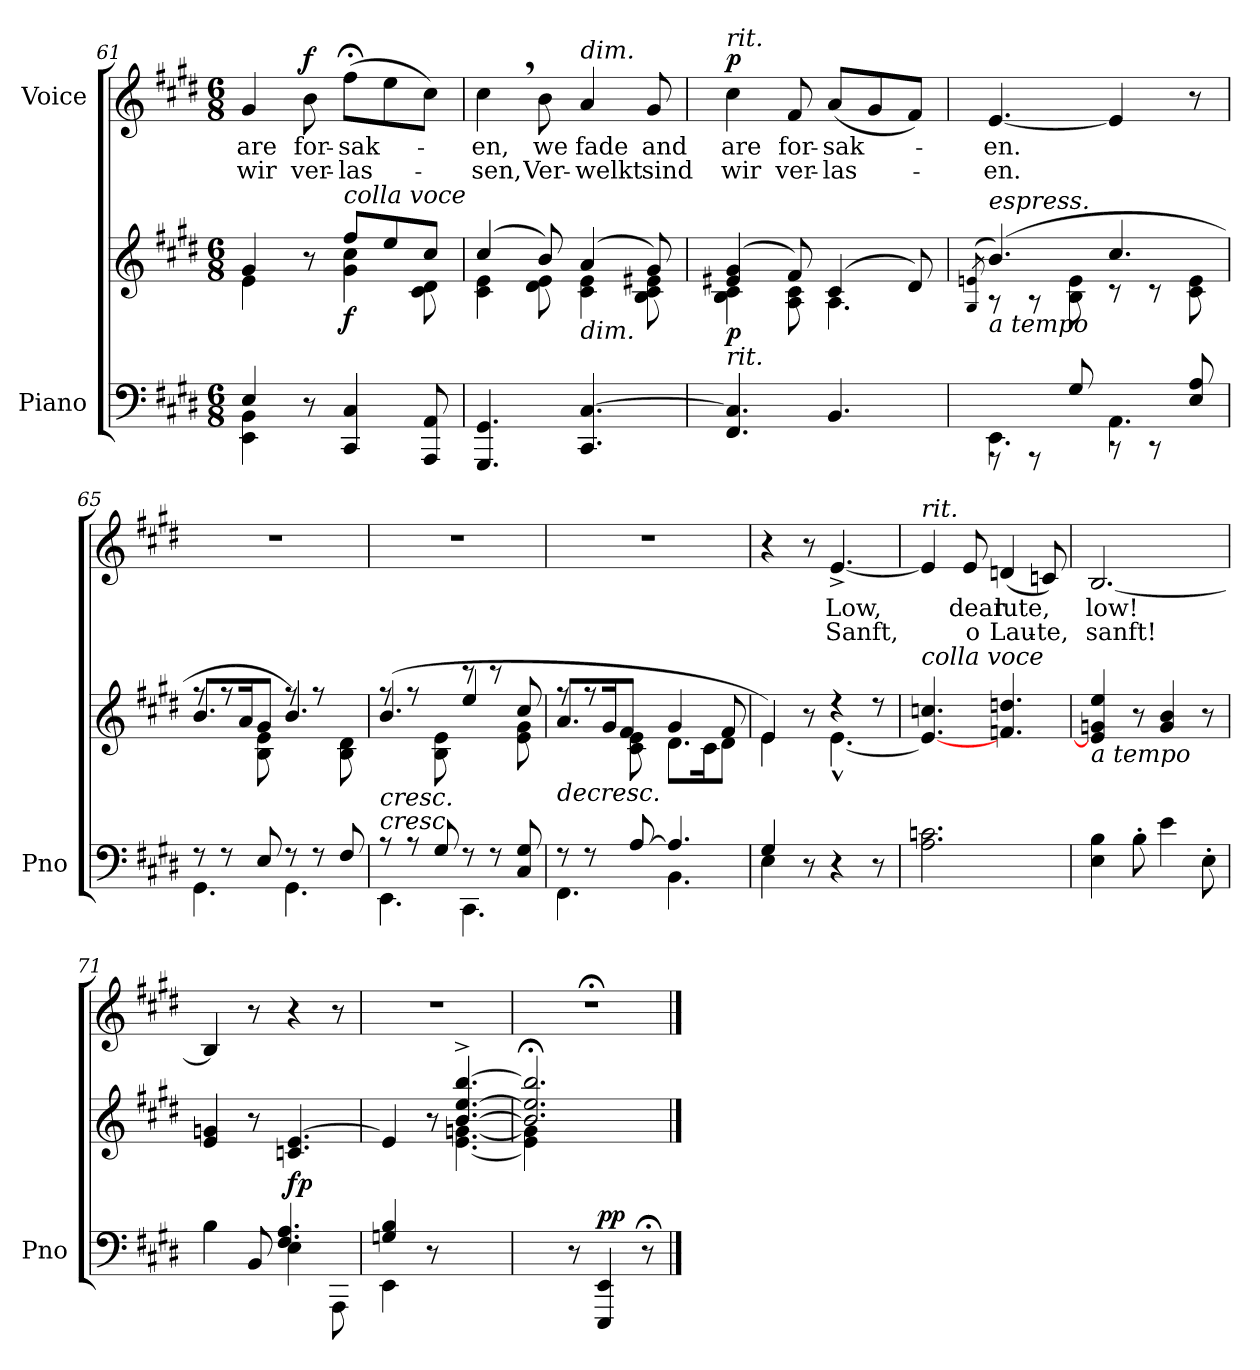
**kern	**kern	**dynam	**kern	**text	**text	**dynam
*part2	*part2	*part2	*part1	*part1	*part1	*part1
*staff3	*staff2	*staff2/3	*staff1	*staff1	*staff1	*staff1
*I"Piano	*	*	*I"Voice	*	*	*
*I'Pno	*	*	*	*	*	*
*clefF4	*clefG2	*	*clefG2	*	*	*
*k[f#c#g#d#]	*k[f#c#g#d#]	*	*k[f#c#g#d#]	*	*	*
*M6/8	*M6/8	*	*M6/8	*	*	*
=61	=61	=61	=61	=61	=61	=61
*^	*^	*	*	*	*	*
4E/	4EE\ 4BB\	4g#/	4e\	.	4g#/	are	wir	.
!	!	!	!	!	!	!	!	!LO:DY:a
8r	8ryy	8r	8ryy	.	8b\	for-	ver-	f
!	!	!LO:TX:i:t=colla voce	!	!	!	!	!	!
!	!	!	!	!LO:DY:b	!	!	!	!
4CC#/ 4C#/	4.ryy	8ff#/L	4g#\ 4cc#\	f	(8ff#;<\L	-sak-	-las-	.
.	.	8ee/	.	.	8ee\	.	.	.
8AAA/ 8AA/	.	8cc#/J	8c#\ 8d#\	.	8cc#\J)	.	.	.
*v	*v	*	*	*	*	*	*	*
=62	=62	=62	=62	=62	=62	=62	=62
4.GGG#/ 4.GG#/	(4cc#/	4c#\ 4e\	.	4cc#,\	-en,	-sen,	.
.	8b/)	8d#\ 8e\	.	8b\	we	Ver-	.
!	!	!	!	!LO:TX:a:i:t=dim.	!	!	!
!	!LO:TX:b:i:t=dim.	!	!	!	!	!	!
4.CC#/ [4.C#/	(4a/	4c#\ 4e\	.	4a/	fade	-welkt	.
.	8g#/)	8B\ 8c#\ 8e#X\	.	8g#/	and	sind	.
=63	=63	=63	=63	=63	=63	=63	=63
!	!	!	!	!LO:TX:a:i:t=rit.	!	!	!
!	!LO:TX:b:i:t=rit.	!	!	!	!	!	!
!	!	!	!LO:DY:b	!	!	!	!LO:DY:a
4.FF#/ 4.C#/]	(4e#X/ 4g#/	4B\ 4c#\	p	4cc#\	are	wir	p
.	8f#/)	8A\ 8c#\	.	8f#/	for-	ver-	.
4.BB/	(4c#/	4.A\	.	(8a/L	-sak-	-las-	.
.	.	.	.	8g#/	.	.	.
.	8d#/)	.	.	8f#/J)	.	.	.
=64	=64	=64	=64	=64	=64	=64	=64
.	(>8qG#/ 8qen/	.	.	.	.	.	.
*^	*	*	*	*	*	*	*
!	!	!LO:TX:b:i:t=a tempo	!	!	!	!	!	!
!	!	!LO:TX:i:t=espress.	!	!	!	!	!	!
4.EE\	8r	(4.b/)	8r	.	[4.e/	-en.	-en.	.
.	8r	.	8r	.	.	.	.	.
.	8G#/	.	8B\ 8e\	.	.	.	.	.
4.AA\	8r	4.cc#/	8r	.	4e/]	.	.	.
.	8r	.	8r	.	.	.	.	.
.	8E/ 8A/	.	8c#\ 8e\	.	8r	.	.	.
=65	=65	=65	=65	=65	=65	=65	=65	=65
8r	4.GG#\	8r	8.b/L	.	2.r	.	.	.
8r	.	8r	.	.	.	.	.	.
.	.	.	16a/K	.	.	.	.	.
8E/	.	8B\ 8e\	8g#/J	.	.	.	.	.
8r	4.GG#\	8r)	4.b/	.	.	.	.	.
8r	.	8r	.	.	.	.	.	.
8F#/	.	8B\ 8d#\	.	.	.	.	.	.
=66	=66	=66	=66	=66	=66	=66	=66	=66
!	!	!LO:TX:b:i:t=cresc.	!	!	!	!	!	!
!	!	!	!	!LO:HP:b	!	!	!	!
8r	4.EE\	8r	(4.b/	<	2.r	.	.	.
8r	.	8r	.	.	.	.	.	.
8G#/	.	8B\ 8e\	.	.	.	.	.	.
8r	4.CC#\	8r	4ee/	.	.	.	.	.
8r	.	8r	.	.	.	.	.	.
8C#/ 8G#/	.	8e\ 8g#\	8cc#/	.	.	.	.	.
=67	=67	=67	=67	=67	=67	=67	=67	=67
!	!	!	!	!LO:HP:b	!	!	!	!
8r	4.FF#\	8r	8.a/L	>	2.r	.	.	.
8r	.	8r	.	.	.	.	.	.
.	.	.	16g#/K	.	.	.	.	.
[8A/	.	8c#\ 8e\	8f#/J	[	.	.	.	.
4.A/]	4.BB\	8.d#\L	4g#/	.	.	.	.	.
.	.	16c#\K	.	.	.	.	.	.
.	.	8d#\J	8f#/	.	.	.	.	.
=68	=68	=68	=68	=68	=68	=68	=68	=68
4G#/	4E\	4e/	4e\)	.	4r	.	.	.
8r	8ryy	8r	8ryy	.	8r	.	.	.
4r	4ryy	4r	[4.e^^\	.	[4.e^>/	Low,	Sanft,	.
8r	8ryy	8r	.	.	.	.	.	.
*	*	*v	*v	*	*	*	*	*
=69	=69	=69	=69	=69	=69	=69	=69
!	!	!	!	!LO:TX:a:i:t=rit.	!	!	!
!	!	!LO:TX:i:t=colla voce	!	!	!	!	!
*v	*v	*	*	*	*	*	*
2.A\ 2.cn\	4.e/_ 4.ccn/	.	4e/]	.	.	.
.	.	.	8e/	dear	o	.
.	4.fn/ 4.ddn/	.	(4dn/	lute,	Lau-	.
.	.	.	8cn/)	.	-te,	.
=70	=70	=70	=70	=70	=70	=70
!	!LO:TX:b:i:t=a tempo	!	!	!	!	!
4E\ 4B\	4e/] 4gn/ 4ee/	.	[2.B/	low!	sanft!	.
8B'\	8r	.	.	.	.	.
4e\	4g/ 4b/	.	.	.	.	.
8E'\	8r	.	.	.	.	.
=71	=71	=71	=71	=71	=71	=71
*^	*	*	*	*	*	*
4B\	4.ryy	4e/ 4gn/	.	4B/]	.	.	.
8BB/	.	8r	.	8r	.	.	.
!	!	!	!LO:DY:b	!	!	!	!
4E\	4.F#/ 4.A/	4.cn/ [4.e/	fp	4r	.	.	.
8AAA\	.	.	.	8r	.	.	.
=72	=72	=72	=72	=72	=72	=72	=72
*	*	*^	*	*	*	*	*
4EE\	4Gn/ 4B/	4e/]	4.ryy	.	2.r	.	.	.
8r	8ryy	8r	.	.	.	.	.	.
4.ryy	4.ryy	[4.b/^> [4.ee/^> [4.bb/^>	[4.e\ [4.gn\	.	.	.	.	.
*v	*v	*	*	*	*	*	*	*
*	*v	*v	*	*	*	*	*
.	.	]	.	.	.	.
=73	=73	=73	=73	=73	=73	=73
*	*^	*	*	*	*	*
4ryy	2.b/];< 2.ee/];< 2.bb/];<	4e\] 4g\]	.	2.r;<	.	.	.
8r	.	2ryy	.	.	.	.	.
!	!	!	!LO:DY:a=2	!	!	!	!
4EEE/ 4EE/	.	.	pp	.	.	.	.
8r;<	.	.	.	.	.	.	.
*	*v	*v	*	*	*	*	*
==	==	==	==	==	==	==
*-	*-	*-	*-	*-	*-	*-
